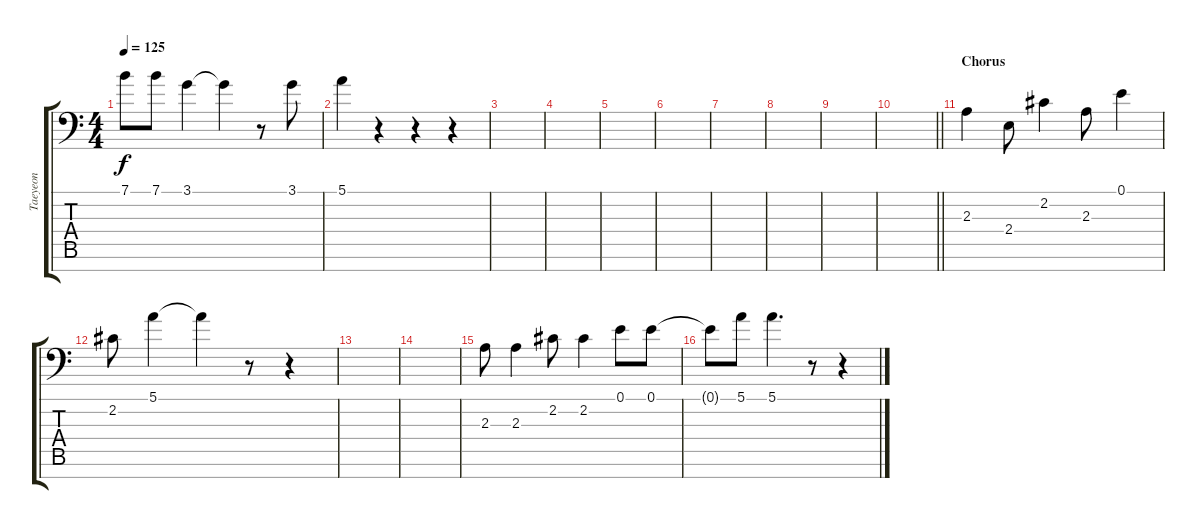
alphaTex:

\track ("Taeyeon" "Taeyeon") {instrument flute}
\staff {score tabs}
\tuning (E4 B3 G3 D3 A2 E2 C-1) {hide}
\ts (4 4)
\tempo 125
\clef f4
\ks c
7.1.8{dy f} 7.1.8 3.1.4 3.1{t}.4 r.8 3.1.8 |
5.1.4 r.4 r.4 r.4 |
|
|
|
|
|
|
|
\barLineRight lightlight
|
\section ("" "Chorus")
2.3.4{volume 9} 2.4.8 2.2.4 2.3.8 0.1.4 |
2.2.8 5.1.4 5.1{t}.4 r.8 r.4 |
|
|
2.3.8 2.3.4 2.2.8 2.2.4 0.1.8 0.1.8 |
0.1{t}.8 5.1.8 5.1.4{d} r.8 r.4
